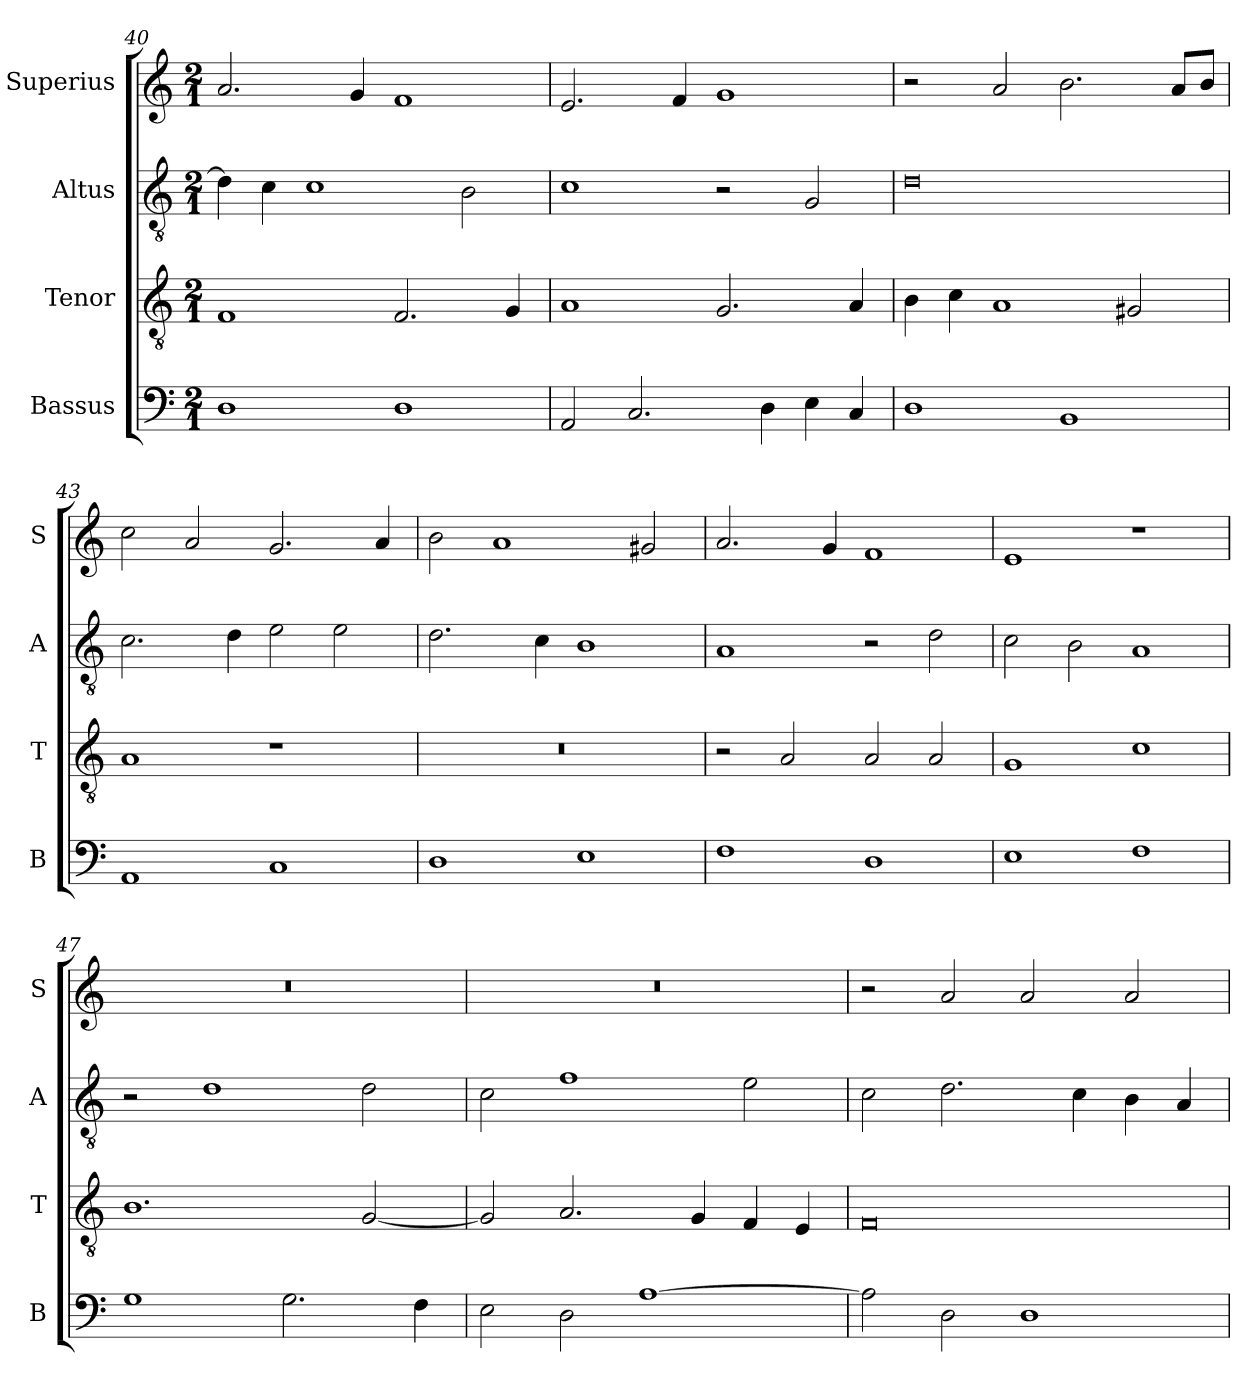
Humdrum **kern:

**kern	**kern	**kern	**kern
*part4	*part3	*part2	*part1
*staff4	*staff3	*staff2	*staff1
*I"Bassus	*I"Tenor	*I"Altus	*I"Superius
*I'B	*I'T	*I'A	*I'S
*clefF4	*clefGv2	*clefGv2	*clefG2
*k[]	*k[]	*k[]	*k[]
*C:	*C:	*C:	*C:
*M2/1	*M2/1	*M2/1	*M2/1
=40	=40	=40	=40
1D	1F	4d]	2.a
.	.	4c	.
.	.	1c	.
.	.	.	4g
1D	2.F	.	1f
.	.	2B	.
.	4G	.	.
=41	=41	=41	=41
2AA	1A	1c	2.e
2.C	.	.	.
.	.	.	4f
.	2.G	2r	1g
4D	.	.	.
4E	.	2G	.
4C	4A	.	.
=42	=42	=42	=42
1D	4B	0d	2r
.	4c	.	.
.	1A	.	2a
1BB	.	.	2.b
.	2G#X	.	.
.	.	.	8aL
.	.	.	8bJ
=43	=43	=43	=43
1AA	1A	2.c	2cc
.	.	.	2a
.	.	4d	.
1C	1r	2e	2.g
.	.	2e	.
.	.	.	4a
=44	=44	=44	=44
1D	0r	2.d	2b
.	.	.	1a
.	.	4c	.
1E	.	1B	.
.	.	.	2g#X
=45	=45	=45	=45
1F	2r	1A	2.a
.	2A	.	.
.	.	.	4g
1D	2A	2r	1f
.	2A	2d	.
=46	=46	=46	=46
1E	1G	2c	1e
.	.	2B	.
1F	1c	1A	1r
=47	=47	=47	=47
1G	1.B	2r	0r
.	.	1d	.
2.G	.	.	.
.	[2G	2d	.
4F	.	.	.
=48	=48	=48	=48
2E	2G]	2c	0r
2D	2.A	1f	.
[1A	.	.	.
.	4G	.	.
.	4F	2e	.
.	4E	.	.
=49	=49	=49	=49
2A]	0F	2c	2r
2D	.	2.d	2a
1D	.	.	2a
.	.	4c	.
.	.	4B	2a
.	.	4A	.
=	=	=	=
*-	*-	*-	*-
